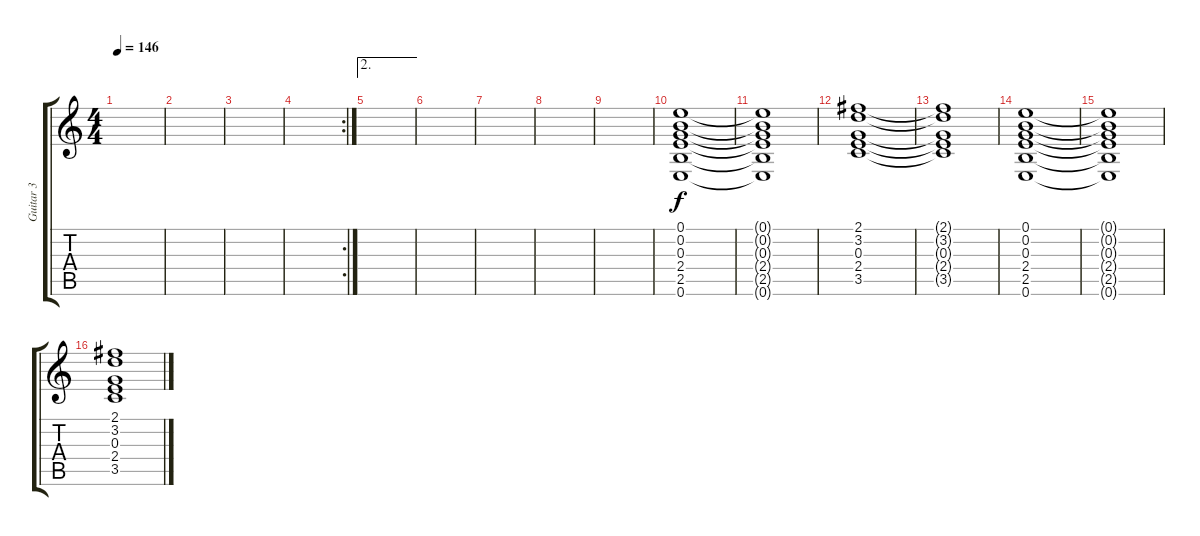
\track ("Guitar 3" "Guitar 3") {instrument overdrivenguitar}
\staff {score tabs}
\tuning (E4 B3 G3 D3 A2 E2) {hide}
\ts (4 4)
\tempo 146
\clef g2
\ks c
|
|
|
\rc 2
|
\ae 2
|
|
|
|
|
(0.1 0.2 0.3 2.4 2.5 0.6).1 |
(0.1{t} 0.2{t} 0.3{t} 2.4{t} 2.5{t} 0.6{t}).1 |
(2.1 3.2 0.3 2.4 3.5).1 |
(2.1{t} 3.2{t} 0.3{t} 2.4{t} 3.5{t}).1 |
(0.1 0.2 0.3 2.4 2.5 0.6).1 |
(0.1{t} 0.2{t} 0.3{t} 2.4{t} 2.5{t} 0.6{t}).1 |
(2.1 3.2 0.3 2.4 3.5).1
